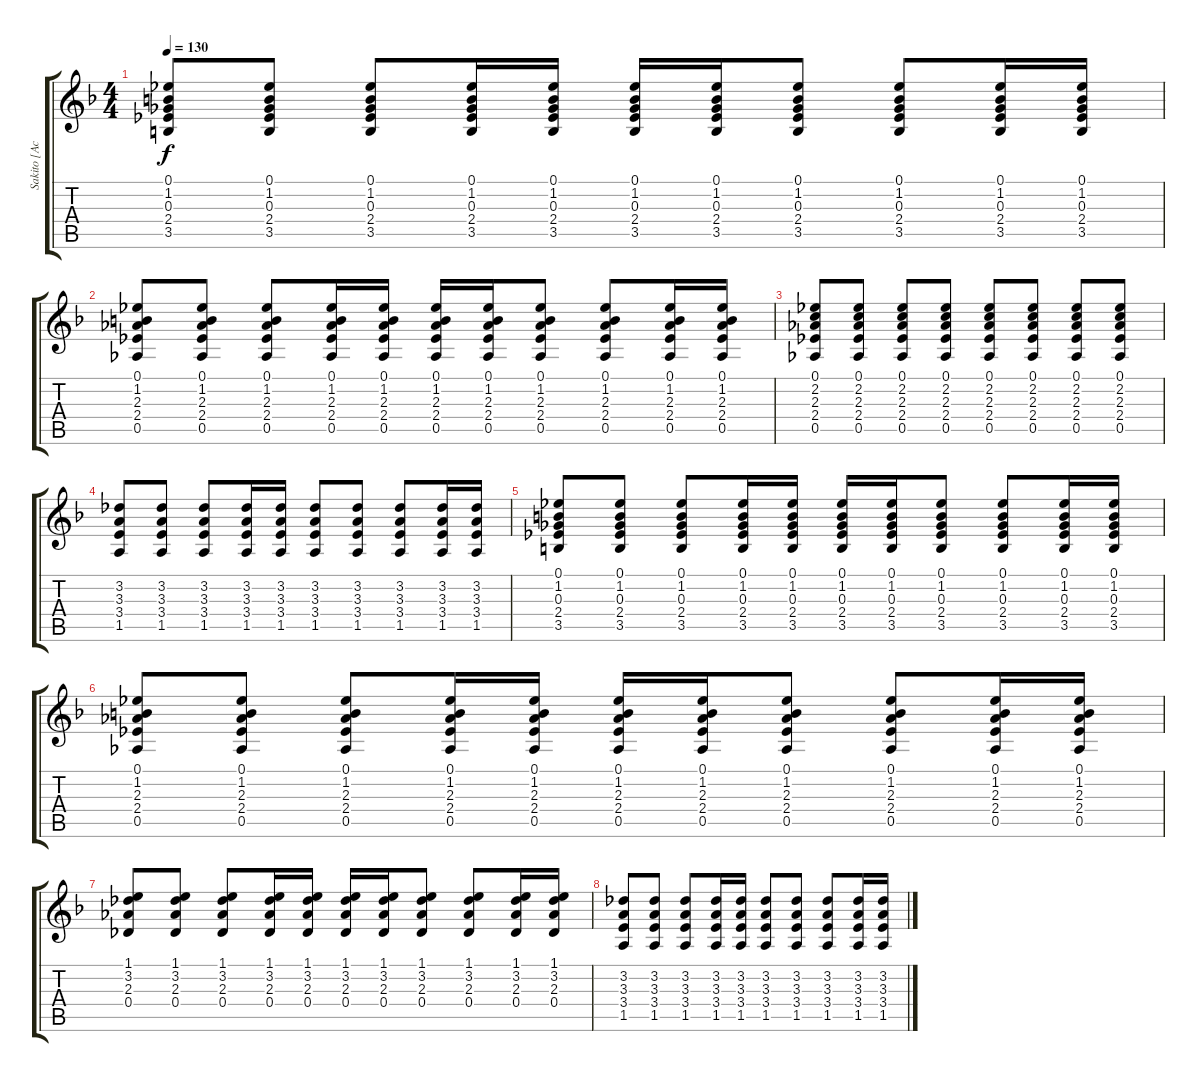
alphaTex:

\track ("Sakito [Acoustic]" "Sakito [Ac") {instrument acousticguitarsteel}
\staff {score tabs}
\tuning (Eb4 Bb3 Gb3 Db3 Ab2 Eb2) {hide}
\ts (4 4)
\tempo 130
\clef g2
\ks f
(0.1 1.2 0.3 2.4 3.5).8{dy f} (0.1 1.2 0.3 2.4 3.5).8 (0.1 1.2 0.3 2.4 3.5).8 (0.1 1.2 0.3 2.4 3.5).16 (0.1 1.2 0.3 2.4 3.5).16 (0.1 1.2 0.3 2.4 3.5).16 (0.1 1.2 0.3 2.4 3.5).16 (0.1 1.2 0.3 2.4 3.5).8 (0.1 1.2 0.3 2.4 3.5).8 (0.1 1.2 0.3 2.4 3.5).16 (0.1 1.2 0.3 2.4 3.5).16 |
(0.1 1.2 2.3 2.4 0.5).8 (0.1 1.2 2.3 2.4 0.5).8 (0.1 1.2 2.3 2.4 0.5).8 (0.1 1.2 2.3 2.4 0.5).16 (0.1 1.2 2.3 2.4 0.5).16 (0.1 1.2 2.3 2.4 0.5).16 (0.1 1.2 2.3 2.4 0.5).16 (0.1 1.2 2.3 2.4 0.5).8 (0.1 1.2 2.3 2.4 0.5).8 (0.1 1.2 2.3 2.4 0.5).16 (0.1 1.2 2.3 2.4 0.5).16 |
(0.1 2.2 2.3 2.4 0.5).8 (0.1 2.2 2.3 2.4 0.5).8 (0.1 2.2 2.3 2.4 0.5).8 (0.1 2.2 2.3 2.4 0.5).8 (0.1 2.2 2.3 2.4 0.5).8 (0.1 2.2 2.3 2.4 0.5).8 (0.1 2.2 2.3 2.4 0.5).8 (0.1 2.2 2.3 2.4 0.5).8 |
(3.2 3.3 3.4 1.5).8 (3.2 3.3 3.4 1.5).8 (3.2 3.3 3.4 1.5).8 (3.2 3.3 3.4 1.5).16 (3.2 3.3 3.4 1.5).16 (3.2 3.3 3.4 1.5).8 (3.2 3.3 3.4 1.5).8 (3.2 3.3 3.4 1.5).8 (3.2 3.3 3.4 1.5).16 (3.2 3.3 3.4 1.5).16 |
(0.1 1.2 0.3 2.4 3.5).8 (0.1 1.2 0.3 2.4 3.5).8 (0.1 1.2 0.3 2.4 3.5).8 (0.1 1.2 0.3 2.4 3.5).16 (0.1 1.2 0.3 2.4 3.5).16 (0.1 1.2 0.3 2.4 3.5).16 (0.1 1.2 0.3 2.4 3.5).16 (0.1 1.2 0.3 2.4 3.5).8 (0.1 1.2 0.3 2.4 3.5).8 (0.1 1.2 0.3 2.4 3.5).16 (0.1 1.2 0.3 2.4 3.5).16 |
(0.1 1.2 2.3 2.4 0.5).8 (0.1 1.2 2.3 2.4 0.5).8 (0.1 1.2 2.3 2.4 0.5).8 (0.1 1.2 2.3 2.4 0.5).16 (0.1 1.2 2.3 2.4 0.5).16 (0.1 1.2 2.3 2.4 0.5).16 (0.1 1.2 2.3 2.4 0.5).16 (0.1 1.2 2.3 2.4 0.5).8 (0.1 1.2 2.3 2.4 0.5).8 (0.1 1.2 2.3 2.4 0.5).16 (0.1 1.2 2.3 2.4 0.5).16 |
(1.1 3.2 2.3 0.4).8 (1.1 3.2 2.3 0.4).8 (1.1 3.2 2.3 0.4).8 (1.1 3.2 2.3 0.4).16 (1.1 3.2 2.3 0.4).16 (1.1 3.2 2.3 0.4).16 (1.1 3.2 2.3 0.4).16 (1.1 3.2 2.3 0.4).8 (1.1 3.2 2.3 0.4).8 (1.1 3.2 2.3 0.4).16 (1.1 3.2 2.3 0.4).16 |
(3.2 3.3 3.4 1.5).8 (3.2 3.3 3.4 1.5).8 (3.2 3.3 3.4 1.5).8 (3.2 3.3 3.4 1.5).16 (3.2 3.3 3.4 1.5).16 (3.2 3.3 3.4 1.5).8 (3.2 3.3 3.4 1.5).8 (3.2 3.3 3.4 1.5).8 (3.2 3.3 3.4 1.5).16 (3.2 3.3 3.4 1.5).16
